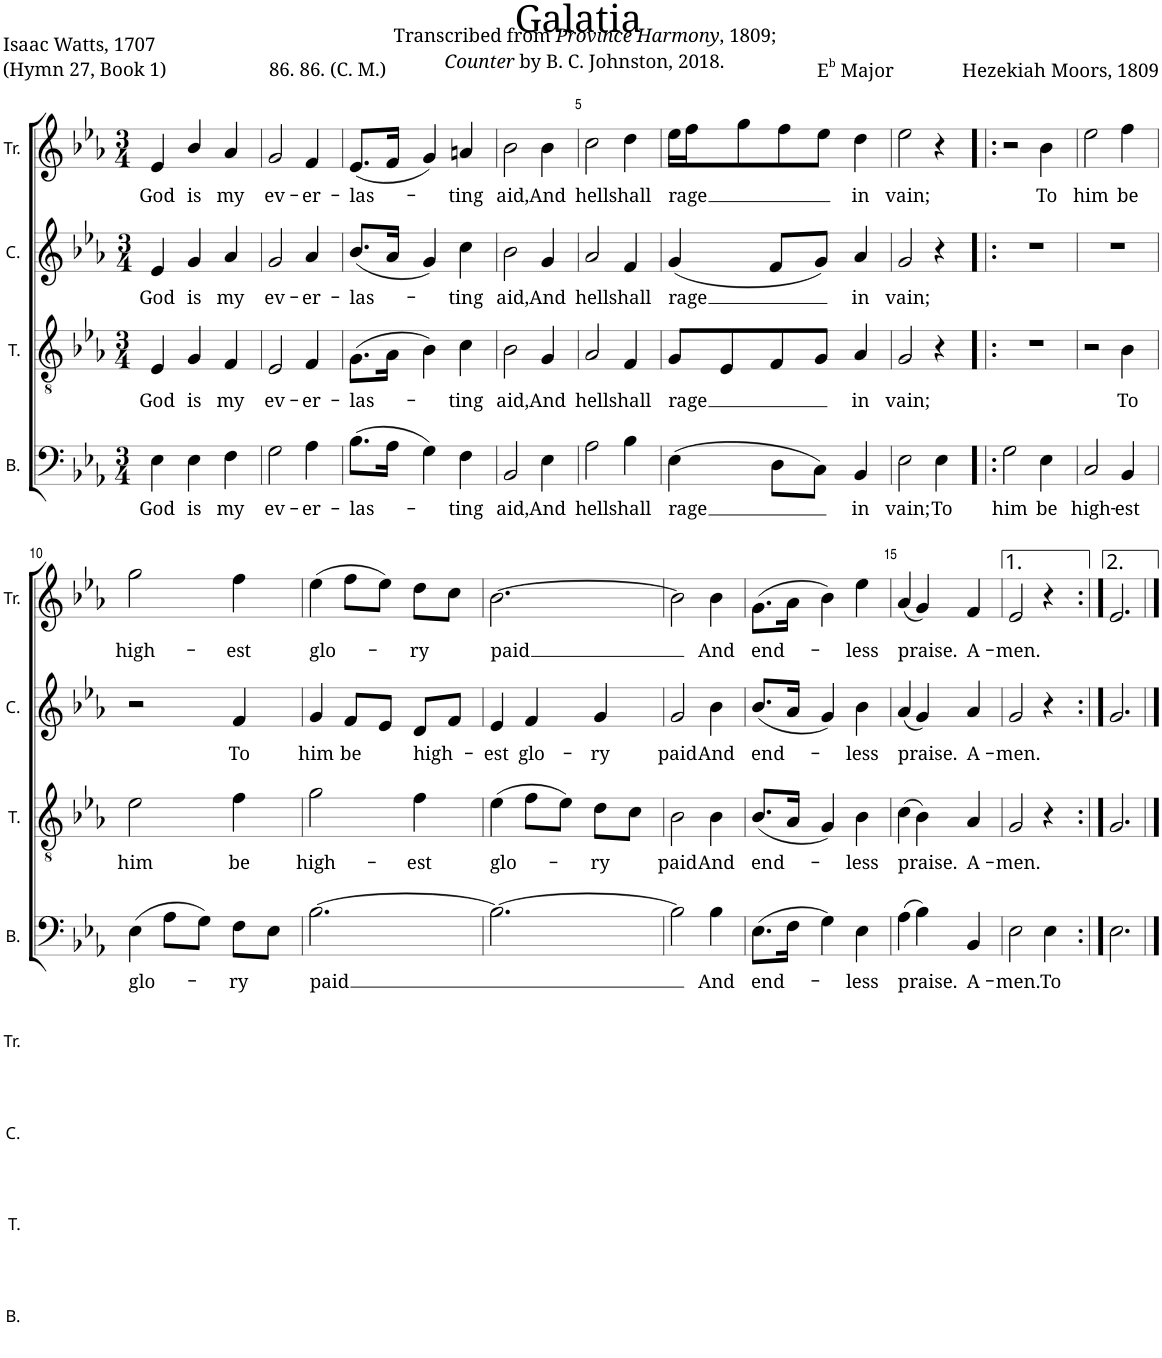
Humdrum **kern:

**kern	**text	**kern	**text	**kern	**text	**kern	**text
*part4	*part4	*part3	*part3	*part2	*part2	*part1	*part1
*staff4	*staff4	*staff3	*staff3	*staff2	*staff2	*staff1	*staff1
*I"B.	*	*I"T.	*	*I"C.	*	*I"Tr.	*
*I'B.	*	*I'T.	*	*I'C.	*	*I'Tr.	*
*clefF4	*	*clefGv2	*	*clefG2	*	*clefG2	*
*k[b-e-a-]	*	*k[b-e-a-]	*	*k[b-e-a-]	*	*k[b-e-a-]	*
*M3/4	*	*M3/4	*	*M3/4	*	*M3/4	*
=1	=1	=1	=1	=1	=1	=1	=1
!	!LO:LY:b	!	!LO:LY:b	!	!LO:LY:b	!	!LO:LY:b
4E-\	God	4E-/	God	4e-/	God	4e-/	God
!	!LO:LY:b	!	!LO:LY:b	!	!LO:LY:b	!	!LO:LY:b
4E-\	is	4G/	is	4g/	is	4b-/	is
!	!LO:LY:b	!	!LO:LY:b	!	!LO:LY:b	!	!LO:LY:b
4F\	my	4F/	my	4a-/	my	4a-/	my
=2	=2	=2	=2	=2	=2	=2	=2
!	!LO:LY:b	!	!LO:LY:b	!	!LO:LY:b	!	!LO:LY:b
2G\	ev-	2E-/	ev-	2g/	ev-	2g/	ev-
!	!LO:LY:b	!	!LO:LY:b	!	!LO:LY:b	!	!LO:LY:b
4A-\	-er-	4F/	-er-	4a-/	-er-	4f/	-er-
=3	=3	=3	=3	=3	=3	=3	=3
!	!LO:LY:b	!	!LO:LY:b	!	!LO:LY:b	!	!LO:LY:b
(8.B-\L	-las-	(8.G\L	-las-	(8.b-/L	-las-	(8.e-/L	-las-
16A-\Jk	.	16A-\Jk	.	16a-/Jk	.	16f/Jk	.
4G\)	.	4B-\)	.	4g/)	.	4g/)	.
!	!LO:LY:b	!	!LO:LY:b	!	!LO:LY:b	!	!LO:LY:b
4F\	-ting	4c\	-ting	4cc\	-ting	4an/	-ting
=4	=4	=4	=4	=4	=4	=4	=4
!	!LO:LY:b	!	!LO:LY:b	!	!LO:LY:b	!	!LO:LY:b
2BB-/	aid,	2B-\	aid,	2b-\	aid,	2b-\	aid,
!	!LO:LY:b	!	!LO:LY:b	!	!LO:LY:b	!	!LO:LY:b
4E-\	And	4G/	And	4g/	And	4b-\	And
=5	=5	=5	=5	=5	=5	=5	=5
!	!LO:LY:b	!	!LO:LY:b	!	!LO:LY:b	!	!LO:LY:b
2A-\	hell	2A-/	hell	2a-/	hell	2cc\	hell
!	!LO:LY:b	!	!LO:LY:b	!	!LO:LY:b	!	!LO:LY:b
4B-\	shall	4F/	shall	4f/	shall	4dd\	shall
=6	=6	=6	=6	=6	=6	=6	=6
!	!LO:LY:b	!	!LO:LY:b	!	!LO:LY:b	!	!LO:LY:b
(4E-\	rage	8G/L	rage	(4g/	rage	16ee-\LL	rage
.	.	.	.	.	.	16ff\J	.
.	.	8E-/	.	.	.	8gg\	.
8D\L	.	8F/	.	8f/L	.	8ff\	.
8C\J)	.	8G/J	.	8g/J)	.	8ee-\J	.
!	!LO:LY:b	!	!LO:LY:b	!	!LO:LY:b	!	!LO:LY:b
4BB-/	in	4A-/	in	4a-/	in	4dd\	in
=7	=7	=7	=7	=7	=7	=7	=7
!	!LO:LY:b	!	!LO:LY:b	!	!LO:LY:b	!	!LO:LY:b
2E-\	vain;	2G/	vain;	2g/	vain;	2ee-\	vain;
!	!LO:LY:b	!	!	!	!	!	!
4E-\	To	4r	.	4r	.	4r	.
=8!|:	=8!|:	=8!|:	=8!|:	=8!|:	=8!|:	=8!|:	=8!|:
!	!LO:LY:b	!	!	!	!	!	!
2G\	him	2.r	.	2.r	.	2r	.
!	!LO:LY:b	!	!	!	!	!	!LO:LY:b
4E-\	be	.	.	.	.	4b-\	To
=9	=9	=9	=9	=9	=9	=9	=9
!	!LO:LY:b	!	!	!	!	!	!LO:LY:b
2C/	high-	2r	.	2.r	.	2ee-\	him
!	!LO:LY:b	!	!LO:LY:b	!	!	!	!LO:LY:b
4BB-/	-est	4B-\	To	.	.	4ff\	be
!!LO:LB:g=z
=10	=10	=10	=10	=10	=10	=10	=10
!	!LO:LY:b	!	!LO:LY:b	!	!	!	!LO:LY:b
(4E-\	glo-	2e-\	him	2r	.	2gg\	high-
8A-\L	.	.	.	.	.	.	.
8G\J)	.	.	.	.	.	.	.
!	!LO:LY:b	!	!LO:LY:b	!	!LO:LY:b	!	!LO:LY:b
8F\L	-ry	4f\	be	4f/	To	4ff\	-est
8E-\J	.	.	.	.	.	.	.
=11	=11	=11	=11	=11	=11	=11	=11
!	!LO:LY:b	!	!LO:LY:b	!	!LO:LY:b	!	!LO:LY:b
[2.B-\	paid	2g\	high-	4g/	him	(4ee-\	glo-
!	!	!	!	!	!LO:LY:b	!	!
.	.	.	.	8f/L	be	8ff\L	.
.	.	.	.	8e-/J	.	8ee-\J)	.
!	!	!	!LO:LY:b	!	!LO:LY:b	!	!LO:LY:b
.	.	4f\	-est	8d/L	high-	8dd\L	-ry
.	.	.	.	8f/J	.	8cc\J	.
=12	=12	=12	=12	=12	=12	=12	=12
!	!	!	!LO:LY:b	!	!LO:LY:b	!	!LO:LY:b
2.B-\_	.	(4e-\	glo-	4e-/	-est	[2.b-\	paid
!	!	!	!	!	!LO:LY:b	!	!
.	.	8f\L	.	4f/	glo-	.	.
.	.	8e-\J)	.	.	.	.	.
!	!	!	!LO:LY:b	!	!LO:LY:b	!	!
.	.	8d\L	-ry	4g/	-ry	.	.
.	.	8c\J	.	.	.	.	.
=13	=13	=13	=13	=13	=13	=13	=13
!	!	!	!LO:LY:b	!	!LO:LY:b	!	!
2B-\]	.	2B-\	paid	2g/	paid	2b-\]	.
!	!LO:LY:b	!	!LO:LY:b	!	!LO:LY:b	!	!LO:LY:b
4B-\	And	4B-\	And	4b-\	And	4b-\	And
=14	=14	=14	=14	=14	=14	=14	=14
!	!LO:LY:b	!	!LO:LY:b	!	!LO:LY:b	!	!LO:LY:b
(8.E-\L	end-	(8.B-/L	end-	(8.b-/L	end-	(8.g\L	end-
16F\Jk	.	16A-/Jk	.	16a-/Jk	.	16a-\Jk	.
4G\)	.	4G/)	.	4g/)	.	4b-\)	.
!	!LO:LY:b	!	!LO:LY:b	!	!LO:LY:b	!	!LO:LY:b
4E-\	-less	4B-\	-less	4b-\	-less	4ee-\	-less
=15	=15	=15	=15	=15	=15	=15	=15
!	!LO:LY:b	!	!LO:LY:b	!	!LO:LY:b	!	!LO:LY:b
(4A-\	praise.	(4c\	praise.	(4a-/	praise.	(4a-/	praise.
4B-\)	.	4B-\)	.	4g/)	.	4g/)	.
!	!LO:LY:b	!	!LO:LY:b	!	!LO:LY:b	!	!LO:LY:b
4BB-/	A-	4A-/	A-	4a-/	A-	4f/	A-
=16	=16	=16	=16	=16	=16	=16	=16
!	!LO:LY:b	!	!LO:LY:b	!	!LO:LY:b	!	!LO:LY:b
2E-\	-men.	2G/	-men.	2g/	-men.	2e-/	-men.
!	!LO:LY:b	!	!	!	!	!	!
4E-\	To	4r	.	4r	.	4r	.
=17:|!	=17:|!	=17:|!	=17:|!	=17:|!	=17:|!	=17:|!	=17:|!
2.E-\	.	2.G/	.	2.g/	.	2.e-/	.
==	==	==	==	==	==	==	==
*-	*-	*-	*-	*-	*-	*-	*-
